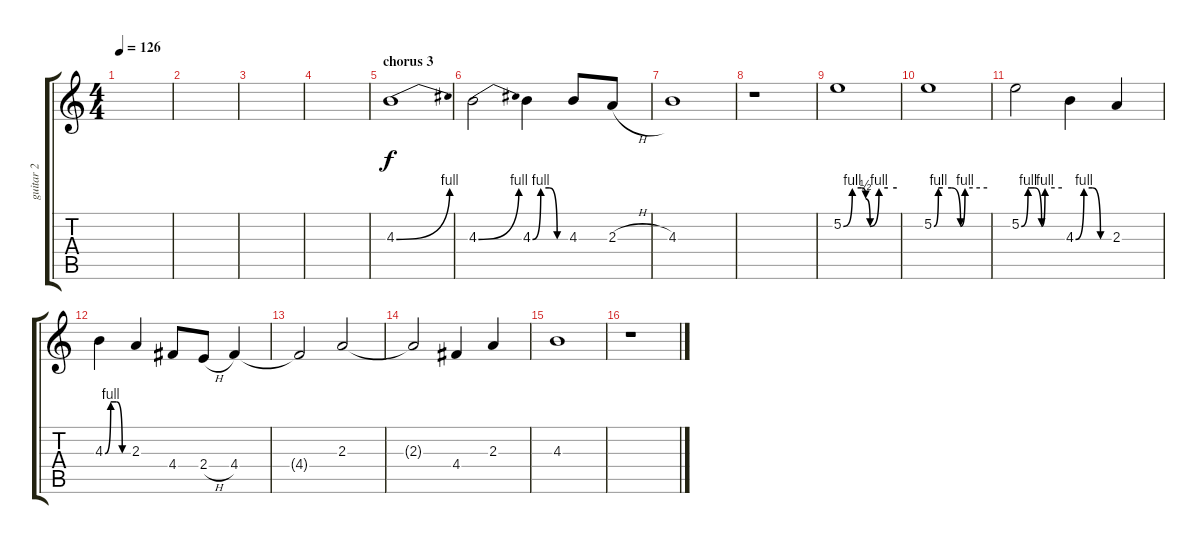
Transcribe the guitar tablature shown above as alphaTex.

\track ("guitar 2" "guitar 2") {instrument overdrivenguitar}
\staff {score tabs}
\tuning (E4 B3 G3 D3 A2 E2) {hide}
\ts (4 4)
\tempo 126
\clef g2
\ks c
|
|
|
|
\section ("" "chorus 3")
4.3{be (bend 0 0 60 4)}.1{volume 13} |
4.3{be (bend 0 0 60 4)}.2 4.3{be (custom 0 0 15 4 30 4 45 0 60 0)}.4 4.3.8 2.3{h}.8 |
4.3.1 |
r.1 |
5.2{be (custom 0 0 10 4 20 4 25 2 30 0 40 4 50 4 60 4)}.1 |
5.2{be (custom 0 0 5 4 10 4 20 4 30 0 35 4 60 4)}.1 |
5.2{be (custom 0 0 10 4 20 4 30 0 35 4 60 4)}.2 4.3{be (custom 0 0 15 4 30 4 45 0 60 0)}.4 2.3.4 |
4.3{be (custom 0 0 15 4 30 4 45 0 60 0)}.4 2.3.4 4.4.8 2.4{h}.8 4.4.4 |
4.4{t}.2 2.3.2 |
2.3{t}.2 4.4.4 2.3.4 |
4.3.1 |
r.1
